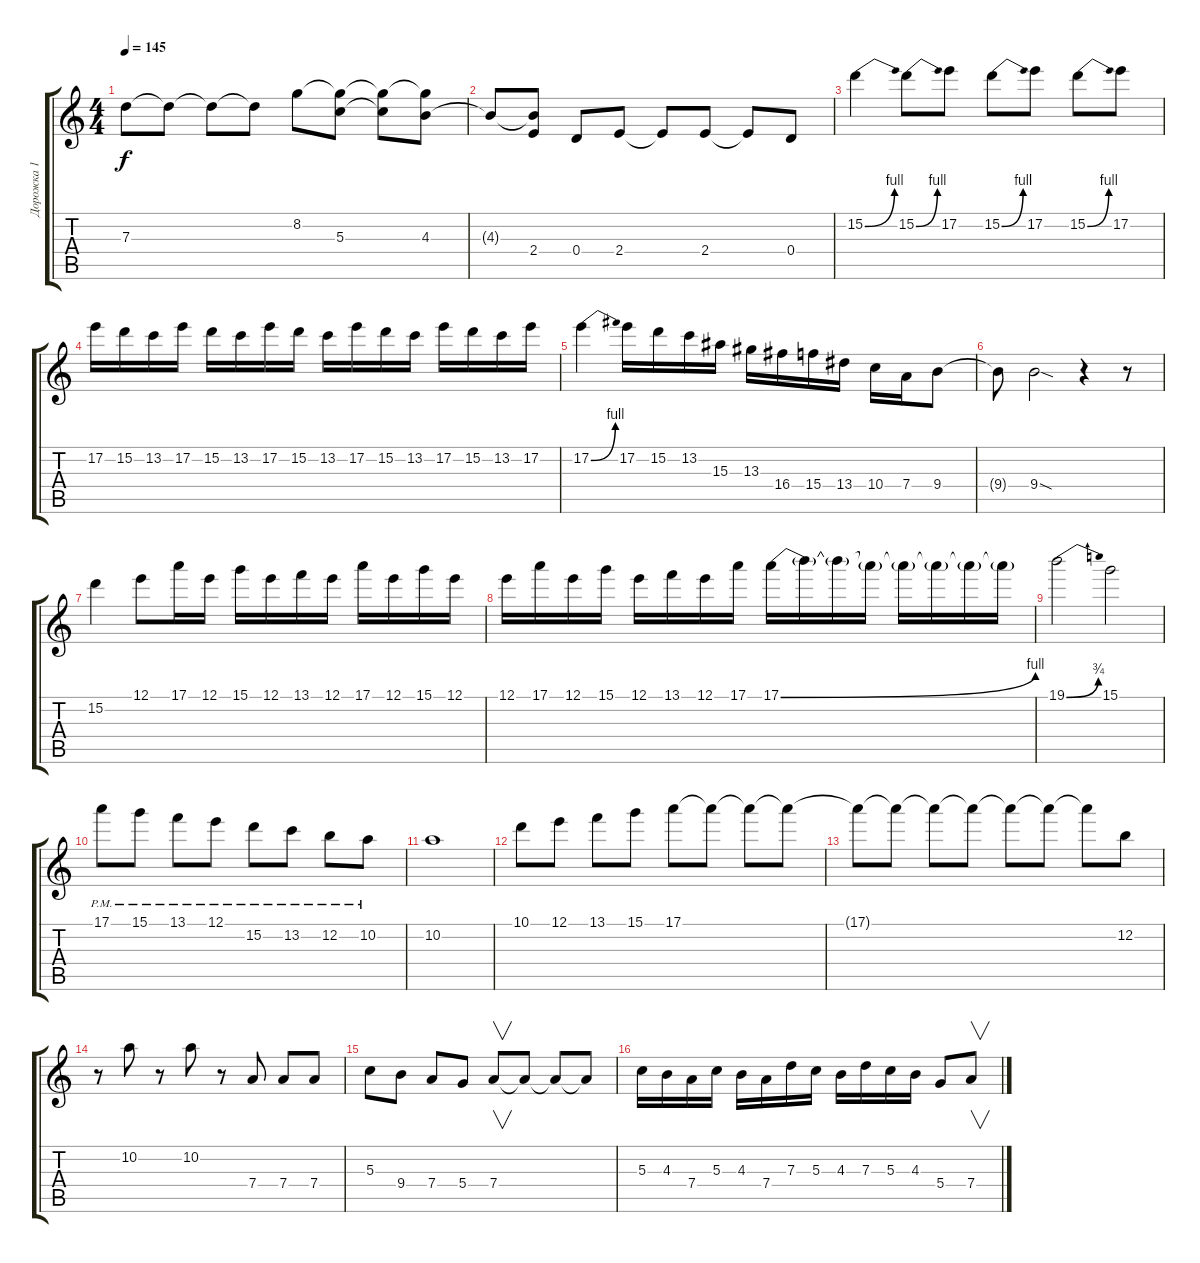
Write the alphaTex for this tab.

\track ("Дорожка 1" "Дорожка 1") {instrument acousticguitarnylon}
\staff {score tabs}
\tuning (E4 B3 G3 D3 A2 E2) {hide}
\ts (4 4)
\tempo 145
\clef g2
\ks c
7.3.8{dy f} 7.3{t}.8 7.3{t}.8 7.3{t}.8 8.2.8 (8.2{t} 5.3).8 (8.2{t} 5.3{t}).8 (8.2{t} 4.3).8 |
4.3{t}.8{instrument overdrivenguitar} (4.3{t} 2.4).8 0.4.8 2.4.8 2.4{t}.8 2.4.8 2.4{t}.8 0.4.8 |
15.2{be (bend 0 0 60 4)}.4 15.2{be (bend 0 0 60 4)}.8 17.2.8 15.2{be (bend 0 0 60 4)}.8 17.2.8 15.2{be (bend 0 0 60 4)}.8 17.2.8 |
17.2.16 15.2.16 13.2.16 17.2.16 15.2.16 13.2.16 17.2.16 15.2.16 13.2.16 17.2.16 15.2.16 13.2.16 17.2.16 15.2.16 13.2.16 17.2.16 |
17.2{be (bend 0 0 60 4)}.4 17.2.16 15.2.16 13.2.16 15.3.16 13.3.16 16.4.16 15.4.16 13.4.16 10.4.16 7.4.16 9.4.8 |
9.4{t}.8 9.4{sod}.2 r.4 r.8 |
15.2.4 12.1.8 17.1.16 12.1.16 15.1.16 12.1.16 13.1.16 12.1.16 17.1.16 12.1.16 15.1.16 12.1.16 |
12.1.16 17.1.16 12.1.16 15.1.16 12.1.16 13.1.16 12.1.16 17.1.16 17.1{be (bend 0 0 60 4)}.16 17.1{t}.16 17.1{t}.16 17.1{t}.16 17.1{t}.16 17.1{t}.16 17.1{t}.16 17.1{t}.16 |
19.1{be (bend 0 0 60 3)}.2 15.1.2 |
17.1{pm}.8 15.1{pm}.8 13.1{pm}.8 12.1{pm}.8 15.2{pm}.8 13.2{pm}.8 12.2{pm}.8 10.2{pm}.8 |
10.2.1 |
10.1.8 12.1.8 13.1.8 15.1.8 17.1.8 17.1{t}.8 17.1{t}.8 17.1{t}.8 |
17.1{t}.8 17.1{t}.8 17.1{t}.8 17.1{t}.8 17.1{t}.8 17.1{t}.8 17.1{t}.8 12.2.8 |
r.8 10.2.8 r.8 10.2.8 r.8 7.4.8 7.4.8 7.4.8 |
5.3.8 9.4.8 7.4.8 5.4.8 7.4.8{v} 7.4{t}.8 7.4{t}.8 7.4{t}.8 |
5.3.16 4.3.16 7.4.16 5.3.16 4.3.16 7.4.16 7.3.16 5.3.16 4.3.16 7.3.16 5.3.16 4.3.16 5.4.8 7.4.8{v}
